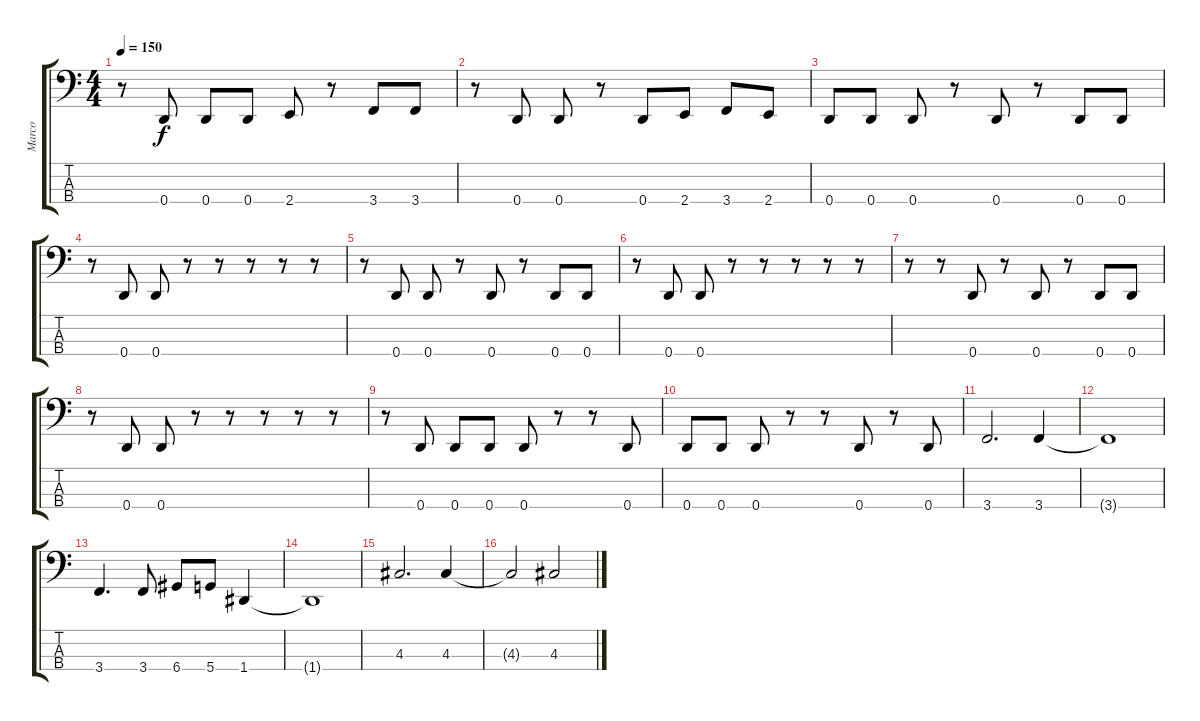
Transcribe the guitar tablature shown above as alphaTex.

\track ("Marco" "Marco") {instrument electricbassfinger}
\staff {score tabs}
\tuning (G2 D2 A1 D1) {hide}
\ts (4 4)
\tempo 150
\clef f4
\ks c
r.8{dy f} 0.4.8 0.4.8 0.4.8 2.4.8 r.8 3.4.8 3.4.8 |
r.8 0.4.8 0.4.8 r.8 0.4.8 2.4.8 3.4.8 2.4.8 |
0.4.8 0.4.8 0.4.8 r.8 0.4.8 r.8 0.4.8 0.4.8 |
r.8 0.4.8 0.4.8 r.8 r.8 r.8 r.8 r.8 |
r.8 0.4.8 0.4.8 r.8 0.4.8 r.8 0.4.8 0.4.8 |
r.8 0.4.8 0.4.8 r.8 r.8 r.8 r.8 r.8 |
r.8 r.8 0.4.8 r.8 0.4.8 r.8 0.4.8 0.4.8 |
r.8 0.4.8 0.4.8 r.8 r.8 r.8 r.8 r.8 |
r.8 0.4.8 0.4.8 0.4.8 0.4.8 r.8 r.8 0.4.8 |
0.4.8 0.4.8 0.4.8 r.8 r.8 0.4.8 r.8 0.4.8 |
3.4.2{d} 3.4.4 |
3.4{t}.1 |
3.4.4{d} 3.4.8 6.4.8 5.4.8 1.4.4 |
1.4{t}.1 |
4.3.2{d} 4.3.4 |
4.3{t}.2 4.3.2
